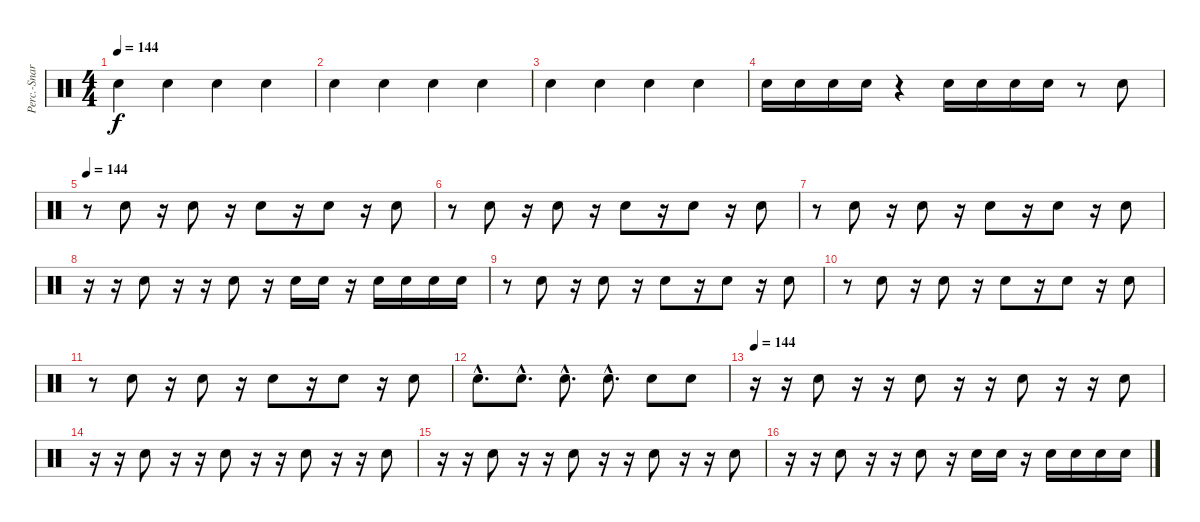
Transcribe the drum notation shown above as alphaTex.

\track ("Perc.-Snare" "Perc.-Snar") {instrument percussion}
\staff {score}
\articulation defaults
\ts (4 4)
\tempo 144
\clef neutral
\ks c "Snare (hit) 2".4{dy f} "Snare (hit) 2".4 "Snare (hit) 2".4 "Snare (hit) 2".4
|
"Snare (hit) 2".4 "Snare (hit) 2".4 "Snare (hit) 2".4 "Snare (hit) 2".4 |
"Snare (hit) 2".4 "Snare (hit) 2".4 "Snare (hit) 2".4 "Snare (hit) 2".4 |
"Snare (hit) 2".16 "Snare (hit) 2".16 "Snare (hit) 2".16 "Snare (hit) 2".16 r.4 "Snare (hit) 2".16 "Snare (hit) 2".16 "Snare (hit) 2".16 "Snare (hit) 2".16 r.8 "Snare (hit) 2".8 |
\tempo 144
r.8 "Snare (hit) 2".8 r.16 "Snare (hit) 2".8 r.16 "Snare (hit) 2".8 r.16 "Snare (hit) 2".8 r.16 "Snare (hit) 2".8 |
r.8 "Snare (hit) 2".8 r.16 "Snare (hit) 2".8 r.16 "Snare (hit) 2".8 r.16 "Snare (hit) 2".8 r.16 "Snare (hit) 2".8 |
r.8 "Snare (hit) 2".8 r.16 "Snare (hit) 2".8 r.16 "Snare (hit) 2".8 r.16 "Snare (hit) 2".8 r.16 "Snare (hit) 2".8 |
r.16 r.16 "Snare (hit) 2".8 r.16 r.16 "Snare (hit) 2".8 r.16 "Snare (hit) 2".16 "Snare (hit) 2".16 r.16 "Snare (hit) 2".16 "Snare (hit) 2".16 "Snare (hit) 2".16 "Snare (hit) 2".16 |
r.8 "Snare (hit) 2".8 r.16 "Snare (hit) 2".8 r.16 "Snare (hit) 2".8 r.16 "Snare (hit) 2".8 r.16 "Snare (hit) 2".8 |
r.8 "Snare (hit) 2".8 r.16 "Snare (hit) 2".8 r.16 "Snare (hit) 2".8 r.16 "Snare (hit) 2".8 r.16 "Snare (hit) 2".8 |
r.8 "Snare (hit) 2".8 r.16 "Snare (hit) 2".8 r.16 "Snare (hit) 2".8 r.16 "Snare (hit) 2".8 r.16 "Snare (hit) 2".8 |
"Snare (hit) 2"{hac}.8{d} "Snare (hit) 2"{hac}.8{d} "Snare (hit) 2"{hac}.8{d} "Snare (hit) 2"{hac}.8{d} "Snare (hit) 2".8 "Snare (hit) 2".8 |
\tempo 144
r.16 r.16 "Snare (hit) 2".8 r.16 r.16 "Snare (hit) 2".8 r.16 r.16 "Snare (hit) 2".8 r.16 r.16 "Snare (hit) 2".8 |
r.16 r.16 "Snare (hit) 2".8 r.16 r.16 "Snare (hit) 2".8 r.16 r.16 "Snare (hit) 2".8 r.16 r.16 "Snare (hit) 2".8 |
r.16 r.16 "Snare (hit) 2".8 r.16 r.16 "Snare (hit) 2".8 r.16 r.16 "Snare (hit) 2".8 r.16 r.16 "Snare (hit) 2".8 |
r.16 r.16 "Snare (hit) 2".8 r.16 r.16 "Snare (hit) 2".8 r.16 "Snare (hit) 2".16 "Snare (hit) 2".16 r.16 "Snare (hit) 2".16 "Snare (hit) 2".16 "Snare (hit) 2".16 "Snare (hit) 2".16
